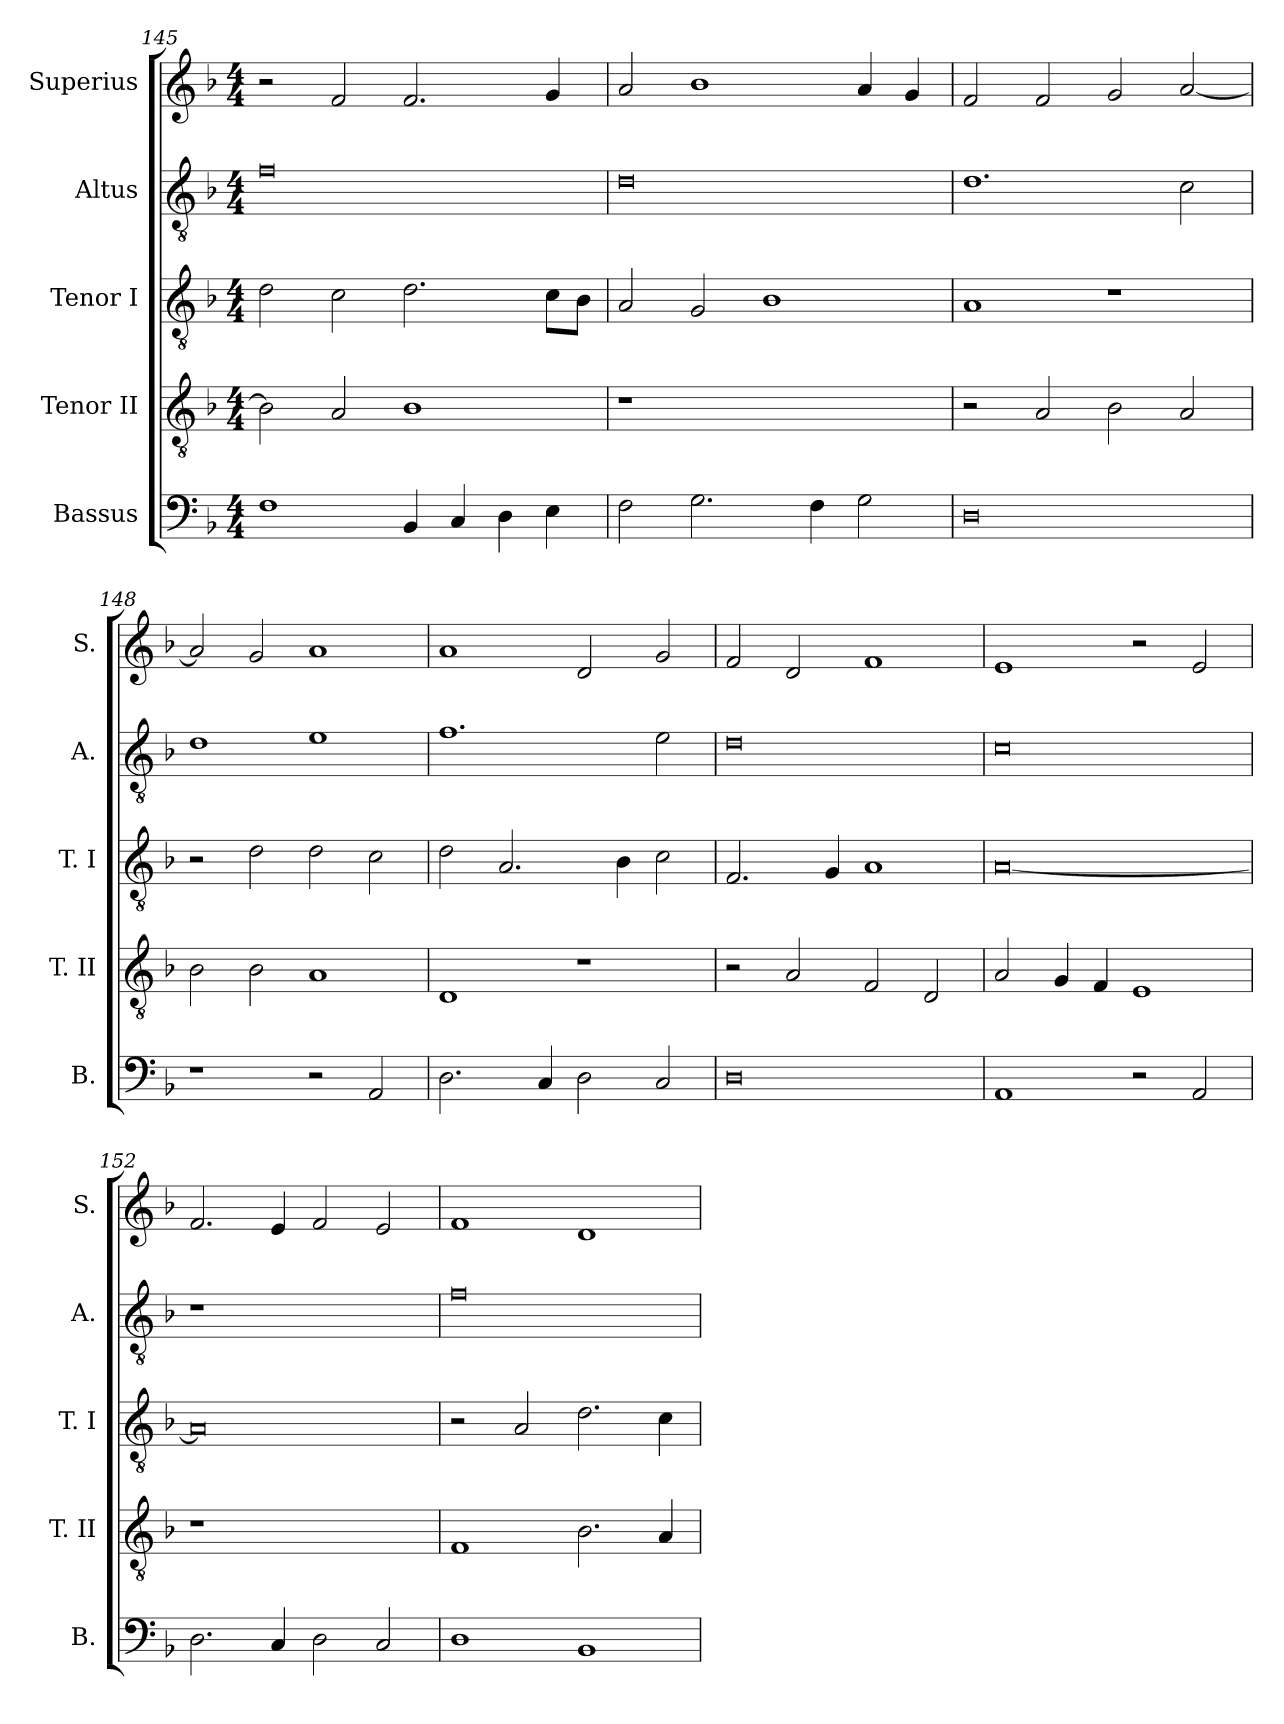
**kern	**kern	**kern	**kern	**kern
*part5	*part4	*part3	*part2	*part1
*staff5	*staff4	*staff3	*staff2	*staff1
*I"Bassus	*I"Tenor II	*I"Tenor I	*I"Altus	*I"Superius
*I'B.	*I'T. II	*I'T. I	*I'A.	*I'S.
*clefF4	*clefGv2	*clefGv2	*clefGv2	*clefG2
*	*ITrd7c12	*ITrd7c12	*ITrd7c12	*
*k[b-]	*k[b-]	*k[b-]	*k[b-]	*k[b-]
*F:	*F:	*F:	*F:	*F:
*M4/4	*M4/4	*M4/4	*M4/4	*M4/4
=145	=145	=145	=145	=145
1Fi	2BB-i\]	2Di\	0Fi	2r
.	2AAi/	2Ci\	.	2fi/
4BB-i/	1BB-i	2.Di\	.	2.fi/
4Ci/	.	.	.	.
4Di\	.	.	.	.
4Ei\	.	8Ci\L	.	4gi/
.	.	8BB-i\J	.	.
=146	=146	=146	=146	=146
!	!LO:N:vis=1	!	!	!
2Fi\	1r	2AAi/	0Di	2ai/
2.Gi\	.	2GGi/	.	1b-i
.	1ryy	1BB-i	.	.
4Fi\	.	.	.	.
2Gi\	.	.	.	4ai/
.	.	.	.	4gi/
=147	=147	=147	=147	=147
0Di	2r	1AAi	1.Di	2fi/
.	2AAi/	.	.	2fi/
.	2BB-i\	1r	.	2gi/
.	2AAi/	.	2Ci\	[<2ai/
=148	=148	=148	=148	=148
1r	2BB-i\	2r	1Di	2ai/]
.	2BB-i\	2Di\	.	2gi/
2r	1AAi	2Di\	1Ei	1ai
2AAi/	.	2Ci\	.	.
!!LO:PB:g=z
=149	=149	=149	=149	=149
2.Di\	1DDi	2Di\	1.Fi	1ai
.	.	2.AAi/	.	.
4Ci/	.	.	.	.
2Di\	1r	.	.	2di/
.	.	4BB-i\	.	.
2Ci/	.	2Ci\	2Ei\	2gi/
=150	=150	=150	=150	=150
0Di	2r	2.FFi/	0Di	2fi/
.	2AAi/	.	.	2di/
.	.	4GGi/	.	.
.	2FFi/	1AAi	.	1fi
.	2DDi/	.	.	.
=151	=151	=151	=151	=151
1AAi	2AAi/	[<0AAi	0Ci	1ei
.	4GGi/	.	.	.
.	4FFi/	.	.	.
2r	1EEi	.	.	2r
2AAi/	.	.	.	2ei/
=152	=152	=152	=152	=152
!	!LO:N:vis=1	!	!LO:N:vis=1	!
2.Di\	1r	0AAi]	1r	2.fi/
4Ci/	.	.	.	4ei/
2Di\	1ryy	.	1ryy	2fi/
2Ci/	.	.	.	2ei/
=153	=153	=153	=153	=153
1Di	1FFi	2r	0Fi	1fi
.	.	2AAi/	.	.
1BB-i	2.BB-i\	2.Di\	.	1di
.	4AAi/	4Ci\	.	.
=	=	=	=	=
*-	*-	*-	*-	*-
